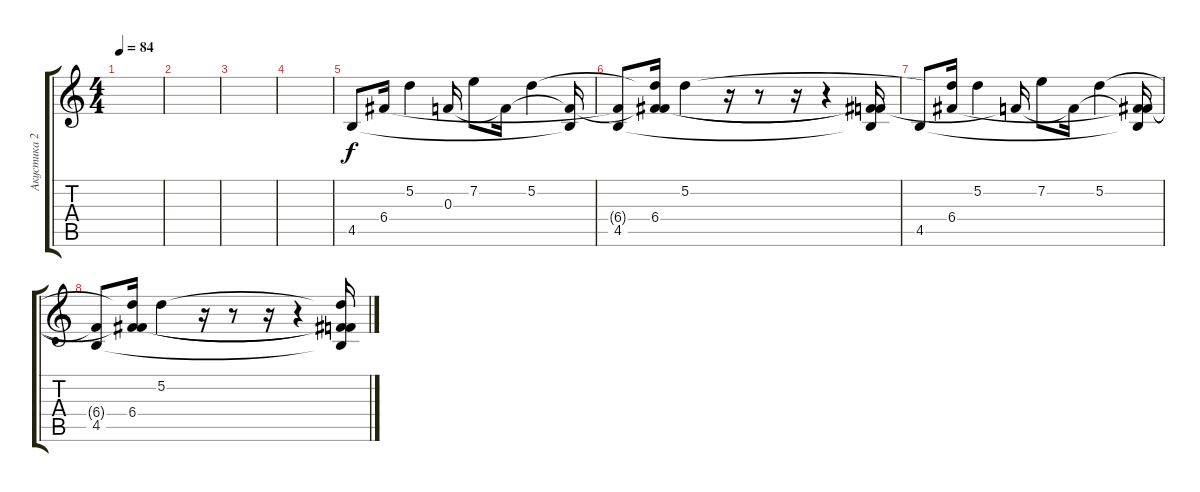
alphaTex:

\track ("Акустика 2" "Акустика 2") {instrument electricguitarclean}
\staff {score tabs}
\tuning (D4 A3 F3 C3 G2 D2) {hide}
\ts (4 4)
\tempo 84
\clef g2
\ks c
|
|
|
|
4.5.8{instrument electricguitarmuted} 6.4.16 5.2.4 0.3.16 7.2.8 0.3{t}.16 5.2.4 (0.3{t} 4.5{t}).16 |
(6.4{t} 4.5).8 (5.2{t} 0.3{t} 6.4).16 5.2.4 r.16 r.8 r.16 r.4 (0.3{t} 6.4{t} 4.5{t}).16 |
4.5.8 (5.2{t} 6.4).16 5.2.4 0.3{t}.16 7.2.8 0.3{t}.16 5.2.4 (0.3{t} 6.4{t} 4.5{t}).16 |
(6.4{t} 4.5).8 (5.2{t} 0.3{t} 6.4).16 5.2.4 r.16 r.8 r.16 r.4 (5.2{t} 0.3{t} 6.4{t} 4.5{t}).16
